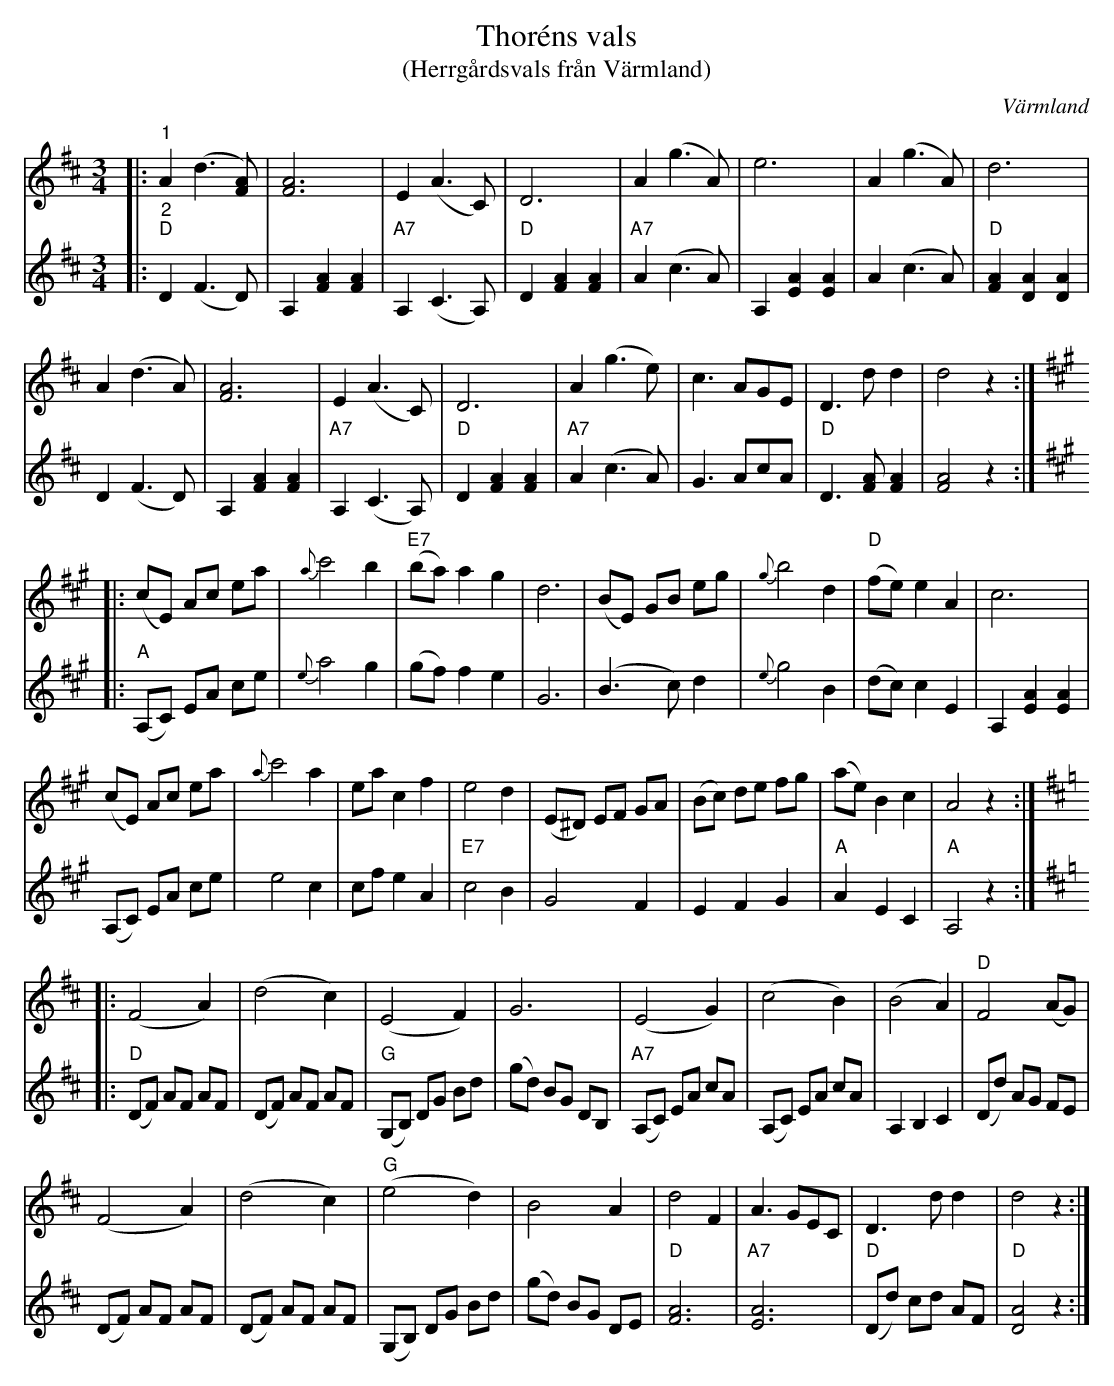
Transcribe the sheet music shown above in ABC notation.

X:1
T:Thoréns vals
T:(Herrgårdsvals från Värmland)
O:Värmland
L:1/8
M:3/4
K:D
V:1
|:"^1" A2 (d3 [FA]) | [FA]6 | E2 (A3 C) | D6 | A2 (g3 A) | e6 | A2 (g3 A) | d6 |
A2 (d3 A) | [FA]6 | E2 (A3 C) | D6 | A2 (g3 e) | c3 AGE | D3 d d2 | d4 z2 ::
[K:A] (cE) Ac ea |{a} c'4 b2 | "E7" (ba) a2 g2 | d6 | (BE) GB eg |{g} b4 d2 |"D" (fe) e2 A2 | c6 |
(cE) Ac ea |{a} c'4 a2 | ea c2 f2 | e4 d2 | (E^D) EF GA | (Bc) de fg | (ae) B2 c2 | A4 z2 ::
[K:D] (F4 A2) | (d4 c2) | (E4 F2) | G6 | (E4 G2) | (c4 B2) | (B4 A2) |"D" F4 (AG) |
(F4 A2) | (d4 c2) |"G" (e4 d2) | B4 A2 | d4 F2 | A3 GEC | D3 d d2 | d4 z2 :|
V:2
|:"^2""D" D2 (F3 D) | A,2 [FA]2 [FA]2 |"A7" A,2 (C3 A,) |"D" D2 [FA]2 [FA]2 |"A7" A2 (c3 A) |
A,2 [EA]2 [EA]2 | A2 (c3 A) |"D" [FA]2 [DA]2 [DA]2 | D2 (F3 D) | A,2 [FA]2 [FA]2 | "A7" A,2 (C3 A,) |"D" D2 [FA]2 [FA]2 |"A7" A2 (c3 A) | G3 AcA |"D" D3 [FA] [FA]2 | [FA]4 z2 ::
[K:A]"A" (A,C) EA ce |{e} a4 g2 | (gf) f2 e2 | G6 | (B3 c) d2 |{e} g4 B2 | (dc) c2 E2 | A,2 [EA]2 [EA]2 |
(A,C) EA ce | e4 c2 | cf e2 A2 |"E7" c4 B2 | G4 F2 | E2 F2 G2 |"A" A2 E2 C2 | "A" A,4 z2 ::
[K:D]"D" (DF) AF AF | (DF) AF AF |"G" (G,B,) DG Bd | (gd) BG DB, | "A7" (A,C) EA cA | (A,C) EA cA |
A,2 B,2 C2 | (Dd) AG FE | (DF) AF AF | (DF) AF AF | (G,B,) DG Bd | (gd) BG DE |"D" [FA]6 |"A7" [EA]6 |"D" (Dd) cd AF |"D" [DA]4 z2 :|
